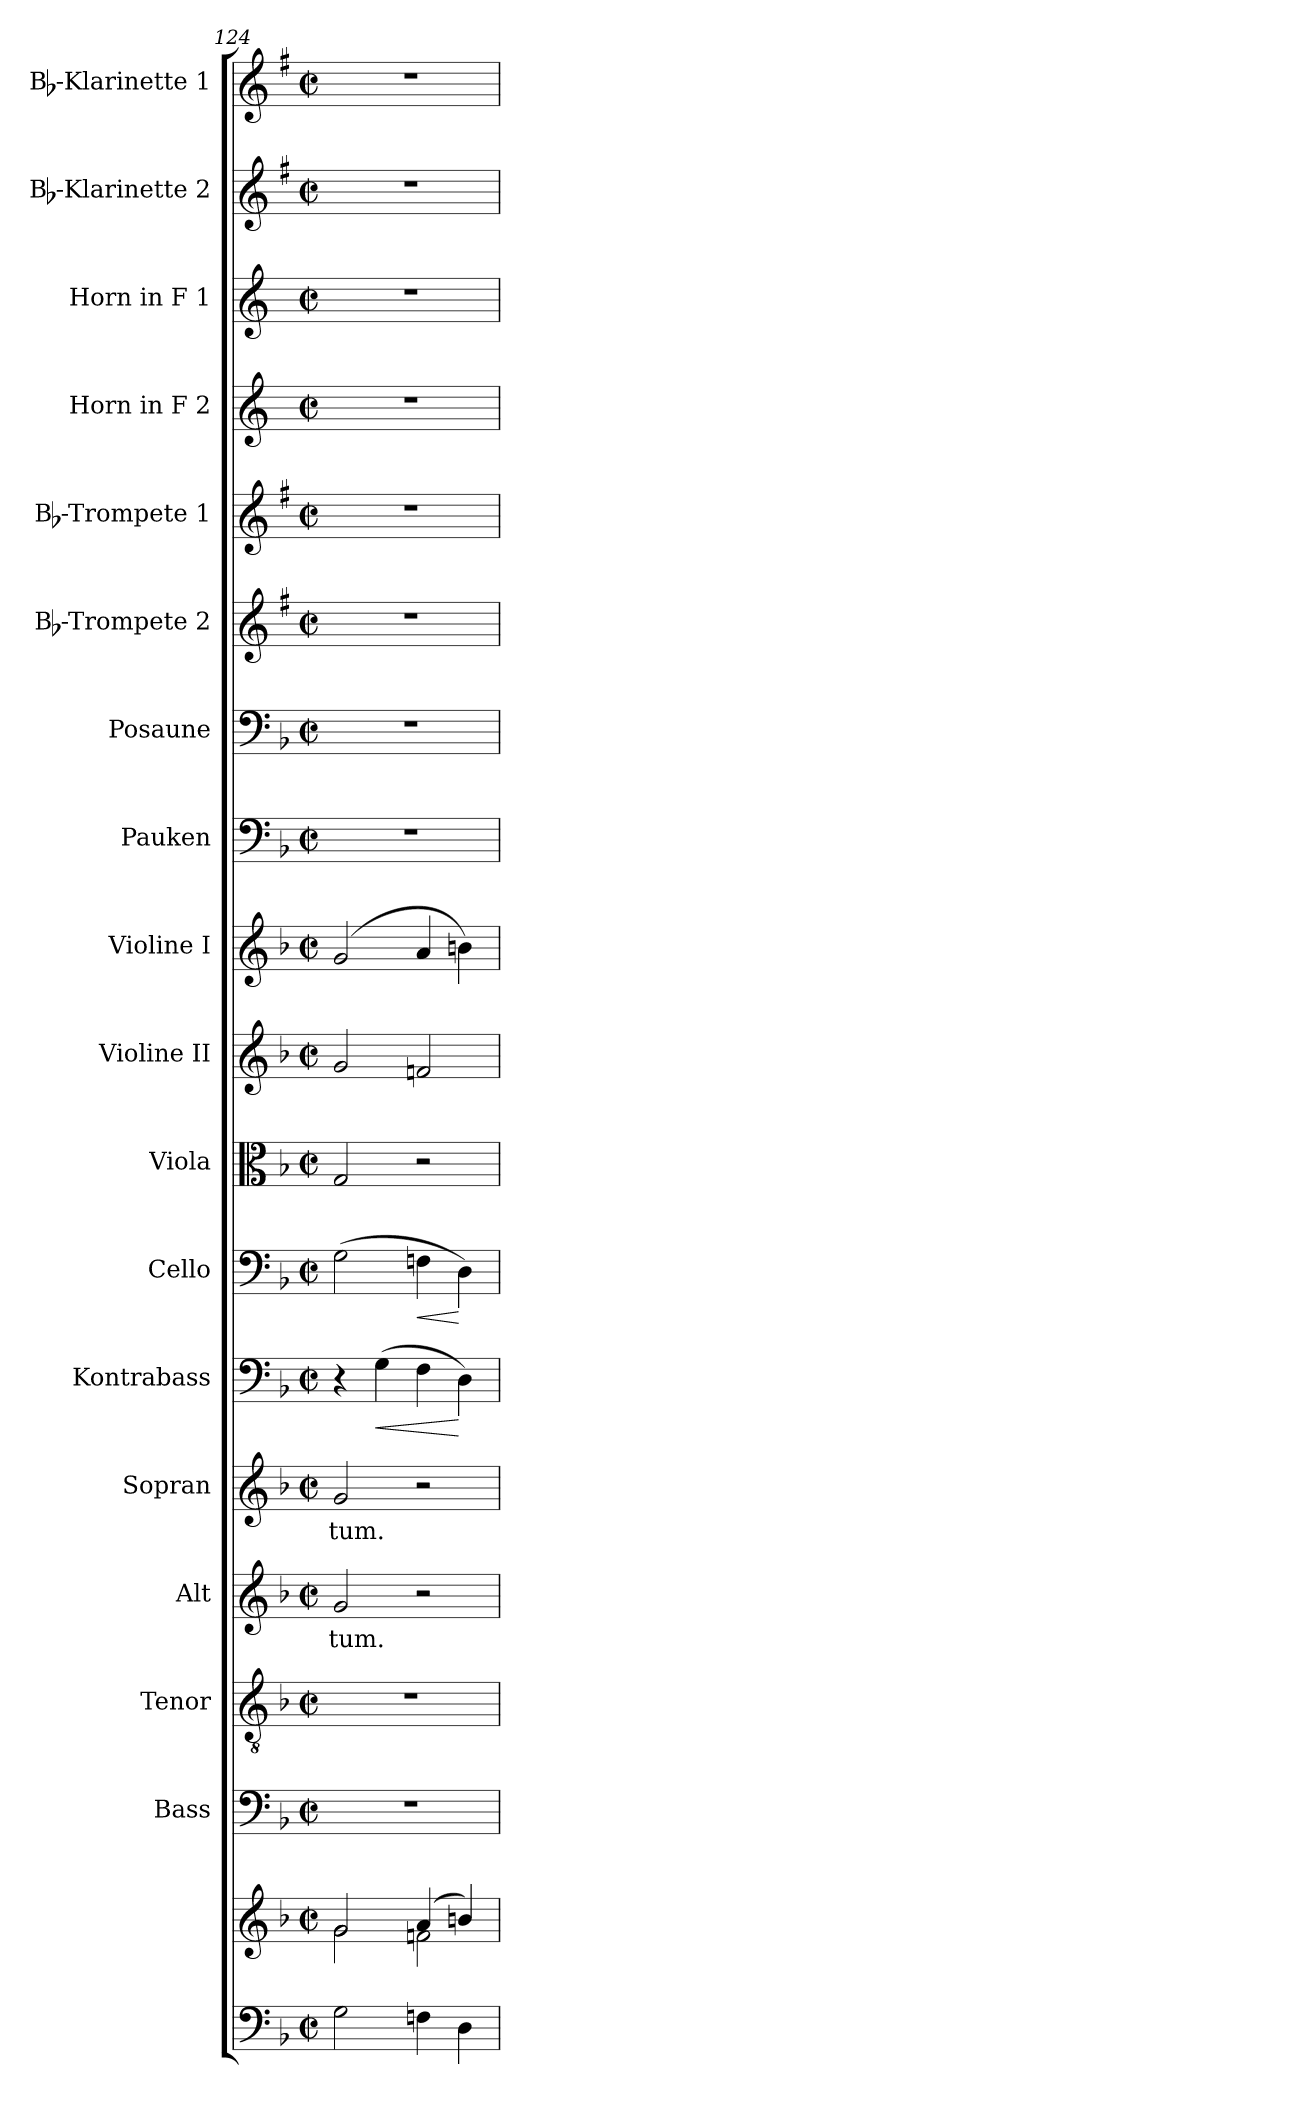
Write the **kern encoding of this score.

**kern	**kern	**kern	**kern	**kern	**text	**kern	**text	**kern	**dynam	**kern	**dynam	**kern	**kern	**kern	**kern	**kern	**kern	**kern	**kern	**kern	**kern	**kern
*part18	*part18	*part17	*part16	*part15	*part15	*part14	*part14	*part13	*part13	*part12	*part12	*part11	*part10	*part9	*part8	*part7	*part6	*part5	*part4	*part3	*part2	*part1
*staff19	*staff18	*staff17	*staff16	*staff15	*staff15	*staff14	*staff14	*staff13	*staff13	*staff12	*staff12	*staff11	*staff10	*staff9	*staff8	*staff7	*staff6	*staff5	*staff4	*staff3	*staff2	*staff1
*	*	*I"Bass	*I"Tenor	*I"Alt	*	*I"Sopran	*	*I"Kontrabass	*	*I"Cello	*	*I"Viola	*I"Violine II	*I"Violine I	*I"Pauken	*I"Posaune	*I"Bb-Trompete 2	*I"Bb-Trompete 1	*I"Horn in F 2	*I"Horn in F 1	*I"Bb-Klarinette 2	*I"Bb-Klarinette 1
*	*	*I'B.	*I'T.	*I'A.	*	*I'S.	*	*I'Kb.	*	*	*	*I'Vla.	*I'Vl. II	*I'Vl. I	*I'Pk.	*I'Pos.	*I'Bb Trp. 2	*I'Bb Trp. 1	*	*	*I'Bb Kl. 2	*I'Bb Kl. 1
*clefF4	*clefG2	*clefF4	*clefGv2	*clefG2	*	*clefG2	*	*clefF4	*	*clefF4	*	*clefC3	*clefG2	*clefG2	*clefF4	*clefF4	*clefG2	*clefG2	*clefG2	*clefG2	*clefG2	*clefG2
*	*	*	*	*	*	*	*	*ITrd7c12	*	*	*	*	*	*	*	*	*ITrd1c2	*ITrd1c2	*ITrd4c7	*ITrd4c7	*ITrd1c2	*ITrd1c2
*k[b-]	*k[b-]	*k[b-]	*k[b-]	*k[b-]	*	*k[b-]	*	*k[b-]	*	*k[b-]	*	*k[b-]	*k[b-]	*k[b-]	*k[b-]	*k[b-]	*k[b-]	*k[b-]	*k[b-]	*k[b-]	*k[b-]	*k[b-]
*F:	*F:	*F:	*F:	*F:	*	*F:	*	*F:	*	*F:	*	*F:	*F:	*F:	*F:	*F:	*F:	*F:	*F:	*F:	*F:	*F:
*M2/2	*M2/2	*M2/2	*M2/2	*M2/2	*	*M2/2	*	*M2/2	*	*M2/2	*	*M2/2	*M2/2	*M2/2	*M2/2	*M2/2	*M2/2	*M2/2	*M2/2	*M2/2	*M2/2	*M2/2
*met(c|)	*met(c|)	*met(c|)	*met(c|)	*met(c|)	*	*met(c|)	*	*met(c|)	*	*met(c|)	*	*met(c|)	*met(c|)	*met(c|)	*met(c|)	*met(c|)	*met(c|)	*met(c|)	*met(c|)	*met(c|)	*met(c|)	*met(c|)
=124	=124	=124	=124	=124	=124	=124	=124	=124	=124	=124	=124	=124	=124	=124	=124	=124	=124	=124	=124	=124	=124	=124
*	*^	*	*	*	*	*	*	*	*	*	*	*	*	*	*	*	*	*	*	*	*	*
!	!	!	!	!	!	!LO:LY:b	!	!LO:LY:b	!	!	!	!	!	!	!	!	!	!	!	!	!	!	!
2G\	2g/	2g\	1r	1r	2g/	-tum.	2g/	-tum.	4r	.	(>2G\	.	2G/	2g/	(2g/	1r	1r	1r	1r	1r	1r	1r	1r
!	!	!	!	!	!	!	!	!	!	!LO:HP:b	!	!	!	!	!	!	!	!	!	!	!	!	!
.	.	.	.	.	.	.	.	.	(>4GG\	<	.	.	.	.	.	.	.	.	.	.	.	.	.
!	!	!	!	!	!	!	!	!	!	!	!	!LO:HP:b	!	!	!	!	!	!	!	!	!	!	!
4Fn\	(4a/	2fn\	.	.	2r	.	2r	.	4FF\	.	4Fn\	<	2r	2fn/	4a/	.	.	.	.	.	.	.	.
4D\	4bn/)	.	.	.	.	.	.	.	4DD\)	[	4D\)	[	.	.	4bn\)	.	.	.	.	.	.	.	.
*	*v	*v	*	*	*	*	*	*	*	*	*	*	*	*	*	*	*	*	*	*	*	*	*
=	=	=	=	=	=	=	=	=	=	=	=	=	=	=	=	=	=	=	=	=	=	=
*-	*-	*-	*-	*-	*-	*-	*-	*-	*-	*-	*-	*-	*-	*-	*-	*-	*-	*-	*-	*-	*-	*-
